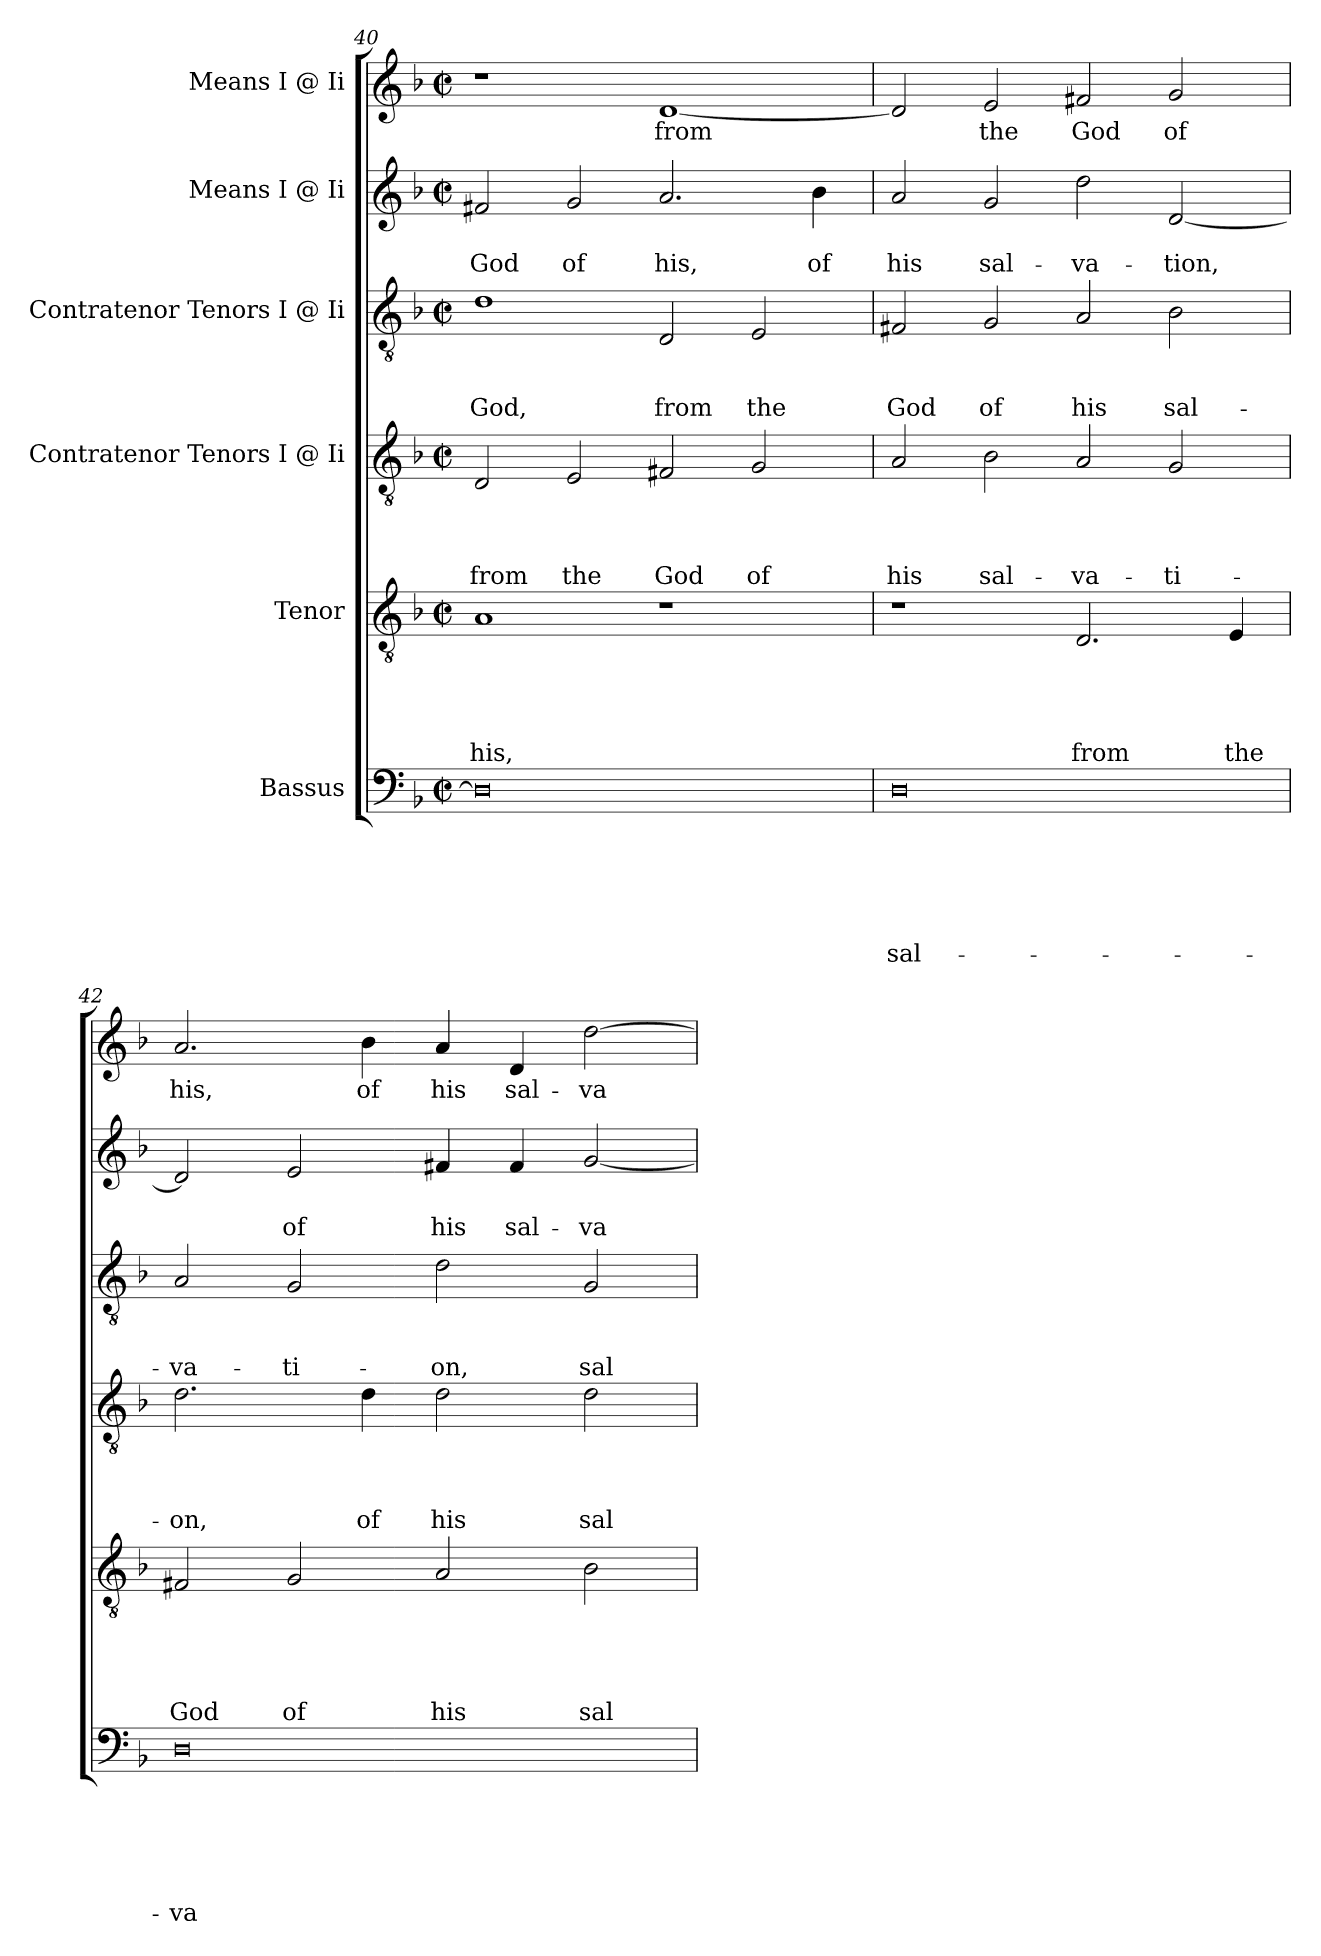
**kern	**text	**text	**text	**text	**text	**text	**kern	**text	**text	**text	**text	**text	**kern	**text	**text	**text	**text	**kern	**text	**text	**text	**kern	**text	**text	**kern	**text
*part6	*part6	*part6	*part6	*part6	*part6	*part6	*part5	*part5	*part5	*part5	*part5	*part5	*part4	*part4	*part4	*part4	*part4	*part3	*part3	*part3	*part3	*part2	*part2	*part2	*part1	*part1
*staff6	*staff6	*staff6	*staff6	*staff6	*staff6	*staff6	*staff5	*staff5	*staff5	*staff5	*staff5	*staff5	*staff4	*staff4	*staff4	*staff4	*staff4	*staff3	*staff3	*staff3	*staff3	*staff2	*staff2	*staff2	*staff1	*staff1
*I"Bassus	*	*	*	*	*	*	*I"Tenor	*	*	*	*	*	*I"Contratenor Tenors I @ Ii	*	*	*	*	*I"Contratenor Tenors I @ Ii	*	*	*	*I"Means I @ Ii	*	*	*I"Means I @ Ii	*
*clefF4	*	*	*	*	*	*	*clefGv2	*	*	*	*	*	*clefGv2	*	*	*	*	*clefGv2	*	*	*	*clefG2	*	*	*clefG2	*
*k[b-]	*	*	*	*	*	*	*k[b-]	*	*	*	*	*	*k[b-]	*	*	*	*	*k[b-]	*	*	*	*k[b-]	*	*	*k[b-]	*
*F:	*	*	*	*	*	*	*F:	*	*	*	*	*	*F:	*	*	*	*	*F:	*	*	*	*F:	*	*	*F:	*
*M2/2	*	*	*	*	*	*	*M2/2	*	*	*	*	*	*M2/2	*	*	*	*	*M2/2	*	*	*	*M2/2	*	*	*M2/2	*
*met(c|)	*	*	*	*	*	*	*met(c|)	*	*	*	*	*	*met(c|)	*	*	*	*	*met(c|)	*	*	*	*met(c|)	*	*	*met(c|)	*
=40	=40	=40	=40	=40	=40	=40	=40	=40	=40	=40	=40	=40	=40	=40	=40	=40	=40	=40	=40	=40	=40	=40	=40	=40	=40	=40
!	!	!	!	!	!	!	!	!	!	!	!	!LO:LY:b	!	!	!	!	!LO:LY:b	!	!	!	!LO:LY:b	!	!	!LO:LY:b	!	!
0D]	.	.	.	.	.	.	1A	.	.	.	.	his,	2D/	.	.	.	from	1d	.	.	God,	2f#X/	.	God	1r	.
!	!	!	!	!	!	!	!	!	!	!	!	!	!	!	!	!	!LO:LY:b	!	!	!	!	!	!	!LO:LY:b	!	!
.	.	.	.	.	.	.	.	.	.	.	.	.	2E/	.	.	.	the	.	.	.	.	2g/	.	of	.	.
!	!	!	!	!	!	!	!	!	!	!	!	!	!	!	!	!	!LO:LY:b	!	!	!	!LO:LY:b	!	!	!LO:LY:b	!	!LO:LY:b
.	.	.	.	.	.	.	1r	.	.	.	.	.	2F#X/	.	.	.	God	2D/	.	.	from	2.a/	.	his,	[<1d	from
!	!	!	!	!	!	!	!	!	!	!	!	!	!	!	!	!	!LO:LY:b	!	!	!	!LO:LY:b	!	!	!	!	!
.	.	.	.	.	.	.	.	.	.	.	.	.	2G/	.	.	.	of	2E/	.	.	the	.	.	.	.	.
!	!	!	!	!	!	!	!	!	!	!	!	!	!	!	!	!	!	!	!	!	!	!	!	!LO:LY:b	!	!
.	.	.	.	.	.	.	.	.	.	.	.	.	.	.	.	.	.	.	.	.	.	4b-\	.	of	.	.
!!LO:LB:g=z
=41	=41	=41	=41	=41	=41	=41	=41	=41	=41	=41	=41	=41	=41	=41	=41	=41	=41	=41	=41	=41	=41	=41	=41	=41	=41	=41
!	!	!	!	!	!	!LO:LY:b	!	!	!	!	!	!	!	!	!	!	!LO:LY:b	!	!	!	!LO:LY:b	!	!	!LO:LY:b	!	!
0D	.	.	.	.	.	sal-	1r	.	.	.	.	.	2A/	.	.	.	his	2F#X/	.	.	God	2a/	.	his	2d/]	.
!	!	!	!	!	!	!	!	!	!	!	!	!	!	!	!	!	!LO:LY:b	!	!	!	!LO:LY:b	!	!	!LO:LY:b	!	!LO:LY:b
.	.	.	.	.	.	.	.	.	.	.	.	.	2B-\	.	.	.	sal-	2G/	.	.	of	2g/	.	sal-	2e/	the
!	!	!	!	!	!	!	!	!	!	!	!	!LO:LY:b	!	!	!	!	!LO:LY:b	!	!	!	!LO:LY:b	!	!	!LO:LY:b	!	!LO:LY:b
.	.	.	.	.	.	.	2.D/	.	.	.	.	from	2A/	.	.	.	-va-	2A/	.	.	his	2dd\	.	-va-	2f#X/	God
!	!	!	!	!	!	!	!	!	!	!	!	!	!	!	!	!	!LO:LY:b	!	!	!	!LO:LY:b	!	!	!LO:LY:b	!	!LO:LY:b
.	.	.	.	.	.	.	.	.	.	.	.	.	2G/	.	.	.	-ti-	2B-\	.	.	sal-	[<2d/	.	-tion,	2g/	of
!	!	!	!	!	!	!	!	!	!	!	!	!LO:LY:b	!	!	!	!	!	!	!	!	!	!	!	!	!	!
.	.	.	.	.	.	.	4E/	.	.	.	.	the	.	.	.	.	.	.	.	.	.	.	.	.	.	.
=42	=42	=42	=42	=42	=42	=42	=42	=42	=42	=42	=42	=42	=42	=42	=42	=42	=42	=42	=42	=42	=42	=42	=42	=42	=42	=42
!	!	!	!	!	!	!LO:LY:b	!	!	!	!	!	!LO:LY:b	!	!	!	!	!LO:LY:b	!	!	!	!LO:LY:b	!	!	!	!	!LO:LY:b
0D	.	.	.	.	.	-va-	2F#X/	.	.	.	.	God	2.d\	.	.	.	-on,	2A/	.	.	-va-	2d/]	.	.	2.a/	his,
!	!	!	!	!	!	!	!	!	!	!	!	!LO:LY:b	!	!	!	!	!	!	!	!	!LO:LY:b	!	!	!LO:LY:b	!	!
.	.	.	.	.	.	.	2G/	.	.	.	.	of	.	.	.	.	.	2G/	.	.	-ti-	2e/	.	of	.	.
!	!	!	!	!	!	!	!	!	!	!	!	!	!	!	!	!	!LO:LY:b	!	!	!	!	!	!	!	!	!LO:LY:b
.	.	.	.	.	.	.	.	.	.	.	.	.	4d\	.	.	.	of	.	.	.	.	.	.	.	4b-\	of
!	!	!	!	!	!	!	!	!	!	!	!	!LO:LY:b	!	!	!	!	!LO:LY:b	!	!	!	!LO:LY:b	!	!	!LO:LY:b	!	!LO:LY:b
.	.	.	.	.	.	.	2A/	.	.	.	.	his	2d\	.	.	.	his	2d\	.	.	-on,	4f#X/	.	his	4a/	his
!	!	!	!	!	!	!	!	!	!	!	!	!	!	!	!	!	!	!	!	!	!	!	!	!LO:LY:b	!	!LO:LY:b
.	.	.	.	.	.	.	.	.	.	.	.	.	.	.	.	.	.	.	.	.	.	4f#/	.	sal-	4d/	sal-
!	!	!	!	!	!	!	!	!	!	!	!	!LO:LY:b	!	!	!	!	!LO:LY:b	!	!	!	!LO:LY:b	!	!	!LO:LY:b	!	!LO:LY:b
.	.	.	.	.	.	.	2B-\	.	.	.	.	sal-	2d\	.	.	.	sal-	2G/	.	.	sal-	[<2g/	.	-va-	[>2dd\	-va-
=	=	=	=	=	=	=	=	=	=	=	=	=	=	=	=	=	=	=	=	=	=	=	=	=	=	=
*-	*-	*-	*-	*-	*-	*-	*-	*-	*-	*-	*-	*-	*-	*-	*-	*-	*-	*-	*-	*-	*-	*-	*-	*-	*-	*-
